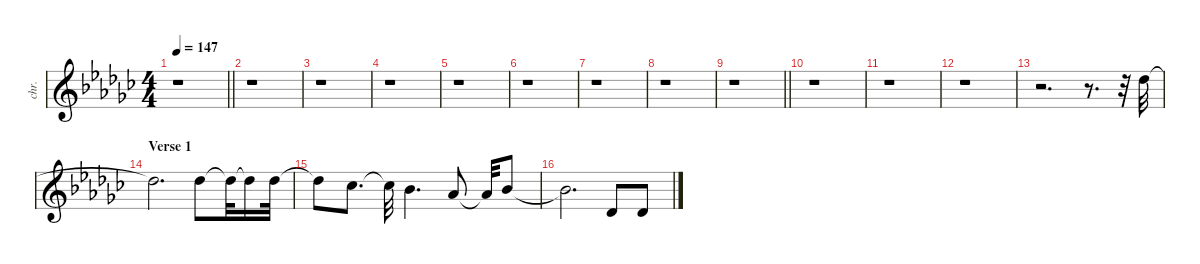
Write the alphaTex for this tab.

\defaultSystemsLayout 8
\hideDynamics
\bracketExtendMode nobrackets
\otherSystemsTrackNameOrientation horizontal
\track ("Vocals-hid" "chr.") {defaultSystemsLayout 4 instrument voiceoohs}
\staff {score}
\tuning (Eb4 Bb3 Gb3 Db3 Ab2 Eb2)
\ts (4 4)
\tempo 147
\clef g2
\barLineRight lightlight
\ks ebminor
r.1{dy ff beam Down} |
r.1{beam Down} |
r.1{beam Down} |
r.1{beam Down} |
r.1{beam Down} |
r.1{beam Down} |
r.1{beam Down} |
r.1{beam Down} |
\barLineRight lightlight
r.1{beam Down} |
r.1{beam Down} |
r.1{beam Down} |
r.1{beam Down} |
r.2{d beam Down} r.8{d beam Down} r.32{beam Down} 10.1{acc b}.32{beam Down} |
\section ("" "Verse 1")
10.1{t acc b}.2{d dy f beam Down} 10.1{acc b}.8{dy mp beam Down} 10.1{t acc b}.32{dy f beam Down} 10.1{t acc b}.16{beam Down} 10.1{acc b}.32{beam Down} |
10.1{t acc b}.8{beam Down} 8.1{acc b}.8{d beam Down} 8.1{t acc b}.32{beam Down} 7.1{acc b}.4{d beam Down} 5.1{acc b}.8{dy mp beam Up} 5.1{t acc b}.32{dy f beam Up} 7.1{acc b}.8{beam Up} |
7.1{t acc b}.2{d beam Down} 7.3{acc b}.8{beam Up} 7.3{acc b}.8{beam Up}
